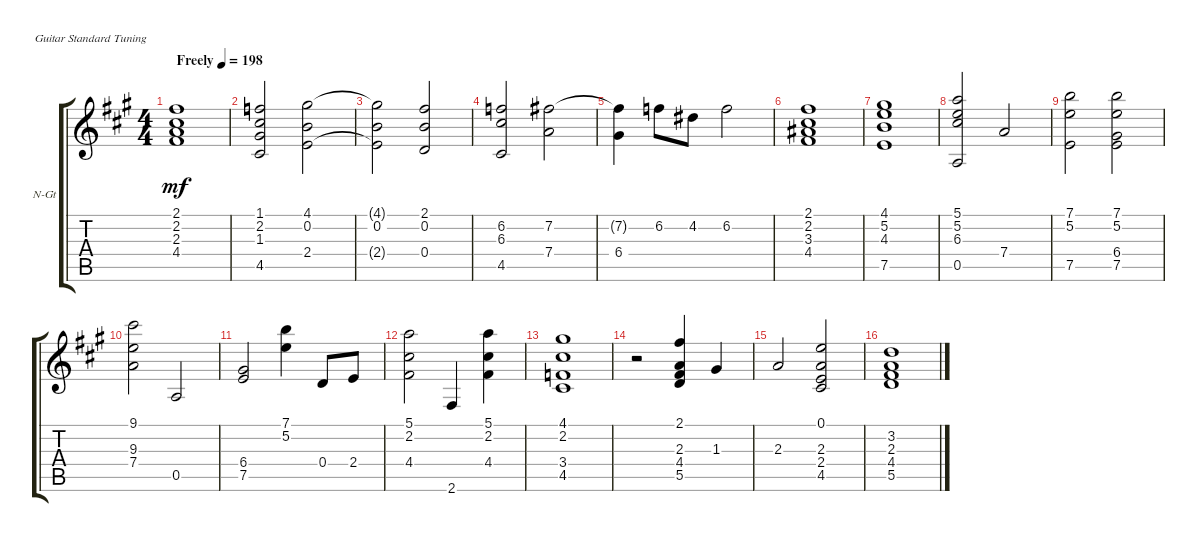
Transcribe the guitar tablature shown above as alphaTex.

\defaultSystemsLayout 4
\bracketExtendMode groupsimilarinstruments
\firstSystemTrackNameOrientation horizontal
\otherSystemsTrackNameOrientation horizontal
\track ("Nylon Guitar" "N-Gt") {instrument acousticguitarnylon}
\staff {score tabs}
\tuning (E4 B3 G3 D3 A2 E2)
\ts (4 4)
\tempo (198 "Freely")
\clef g2
\ks a
(2.1 2.2 2.3 4.4).1{dy mf instrument acousticguitarnylon} |
(1.1 2.2 1.3 4.5).2 (4.1 0.2 2.4).2 |
(0.2 2.4{t} 4.1{t}).2 (2.1 0.2 0.4).2 |
(6.2 6.3 4.5).2 (7.4 7.2).2 |
(6.4 7.2{t}).4 6.2.8 4.2.8 6.2.2 |
(2.1 2.2 3.3 4.4).1 |
(4.1 5.2 4.3 7.5).1 |
(5.1 5.2 6.3 0.5).2 7.4.2 |
(7.1 5.2 7.5).2 (7.5 6.4 5.2 7.1).2 |
(9.1 9.3 7.4).2 0.5.2 |
(7.5 6.4).2 (5.2 7.1).4 0.4.8 2.4.8 |
(4.4 2.2 5.1).2 2.6.4 (4.4 2.2 5.1).4 |
(4.1 2.2 3.4 4.5).1 |
r.2 (2.1 2.3 4.4 5.5).4 1.3.4 |
2.3.2 (0.1 2.3 2.4 4.5).2 |
(5.5 4.4 2.3 3.2).1
